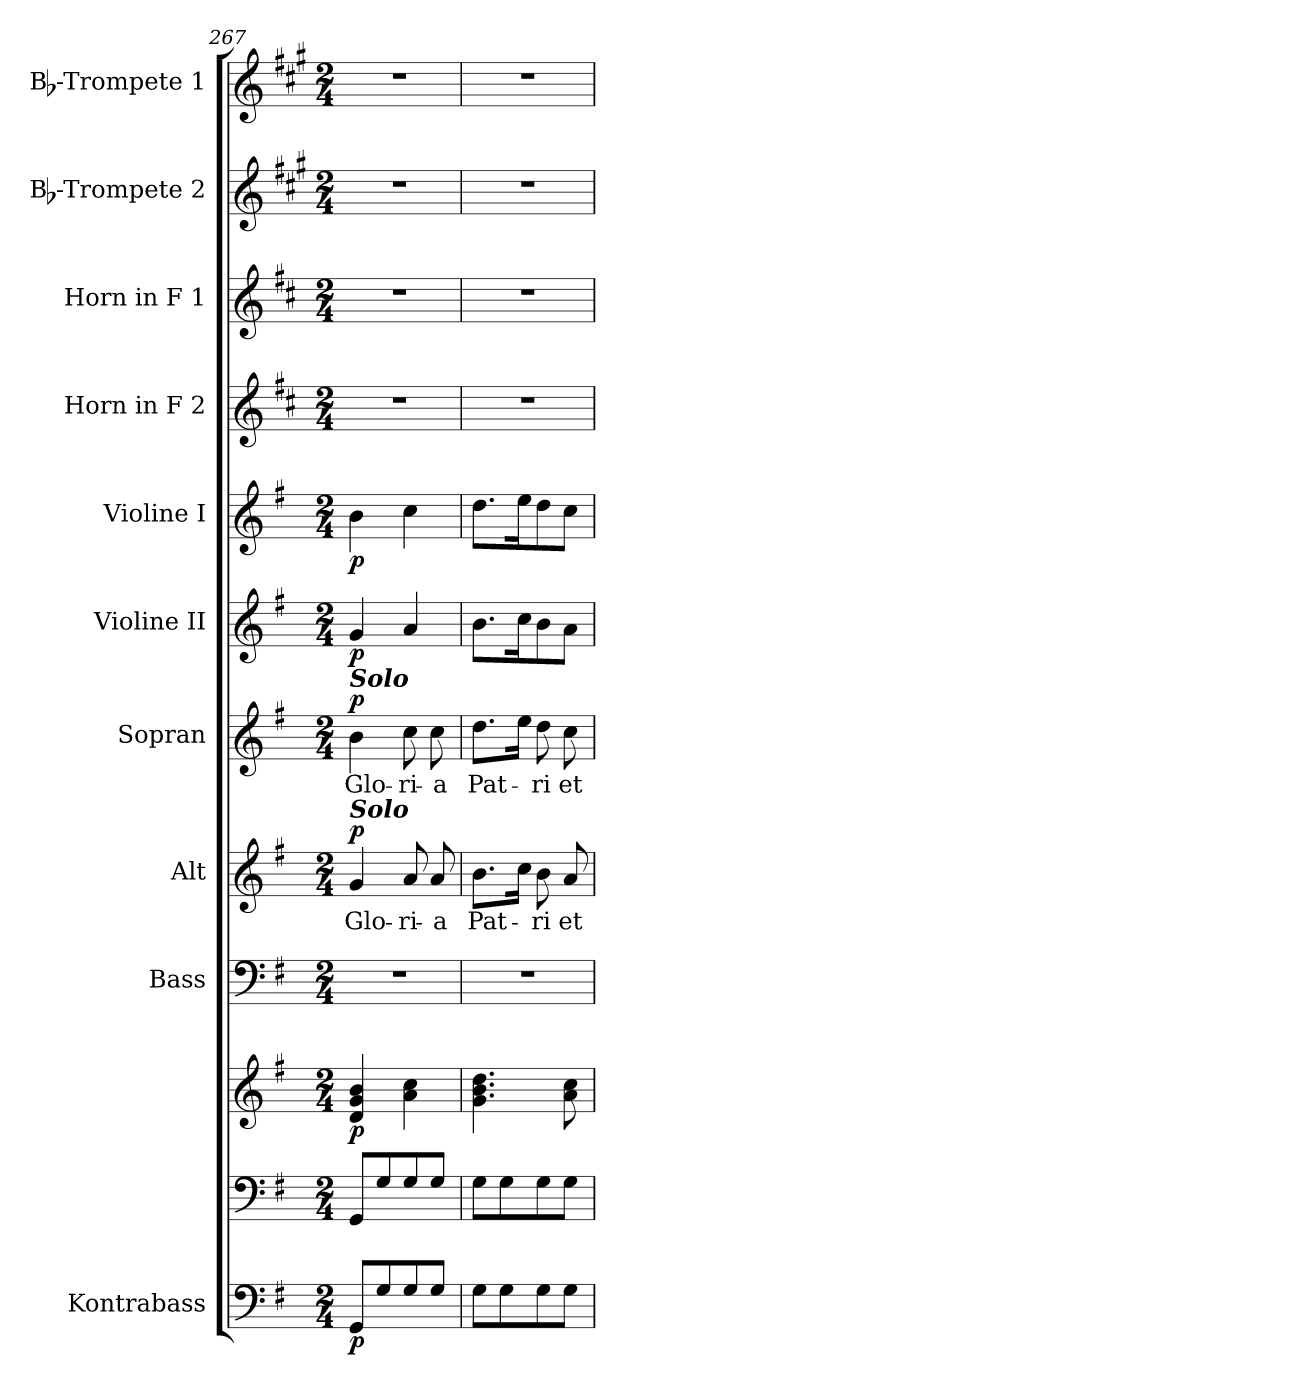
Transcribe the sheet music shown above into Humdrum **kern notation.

**kern	**dynam	**kern	**kern	**dynam	**kern	**kern	**text	**dynam	**kern	**text	**dynam	**kern	**dynam	**kern	**dynam	**kern	**kern	**kern	**kern
*part11	*part11	*part10	*part10	*part10	*part9	*part8	*part8	*part8	*part7	*part7	*part7	*part6	*part6	*part5	*part5	*part4	*part3	*part2	*part1
*staff12	*staff12	*staff11	*staff10	*staff10/11	*staff9	*staff8	*staff8	*staff8	*staff7	*staff7	*staff7	*staff6	*staff6	*staff5	*staff5	*staff4	*staff3	*staff2	*staff1
*I"Kontrabass	*	*	*	*	*I"Bass	*I"Alt	*	*	*I"Sopran	*	*	*I"Violine II	*	*I"Violine I	*	*I"Horn in F 2	*I"Horn in F 1	*I"Bb-Trompete 2	*I"Bb-Trompete 1
*I'Kb.	*	*	*	*	*I'B.	*I'A.	*	*	*I'S.	*	*	*I'Vl. II	*	*I'Vl. I	*	*	*	*I'Bb Trp. 2	*I'Bb Trp. 1
*clefF4	*	*clefF4	*clefG2	*	*clefF4	*clefG2	*	*	*clefG2	*	*	*clefG2	*	*clefG2	*	*clefG2	*clefG2	*clefG2	*clefG2
*ITrd7c12	*	*	*	*	*	*	*	*	*	*	*	*	*	*	*	*ITrd4c7	*ITrd4c7	*ITrd1c2	*ITrd1c2
*k[f#]	*	*k[f#]	*k[f#]	*	*k[f#]	*k[f#]	*	*	*k[f#]	*	*	*k[f#]	*	*k[f#]	*	*k[f#]	*k[f#]	*k[f#]	*k[f#]
*G:	*	*G:	*G:	*	*G:	*G:	*	*	*G:	*	*	*G:	*	*G:	*	*G:	*G:	*G:	*G:
*M2/4	*	*M2/4	*M2/4	*	*M2/4	*M2/4	*	*	*M2/4	*	*	*M2/4	*	*M2/4	*	*M2/4	*M2/4	*M2/4	*M2/4
=267	=267	=267	=267	=267	=267	=267	=267	=267	=267	=267	=267	=267	=267	=267	=267	=267	=267	=267	=267
!	!	!	!	!	!	!	!	!	!LO:TX:a:Bi:t=Solo	!	!	!	!	!	!	!	!	!	!
!	!	!	!	!	!	!LO:TX:a:Bi:t=Solo	!	!	!	!	!	!	!	!	!	!	!	!	!
!	!LO:DY:b	!	!	!LO:DY:b	!	!	!LO:LY:b	!LO:DY:a	!	!LO:LY:b	!LO:DY:a	!	!LO:DY:b	!	!LO:DY:b	!	!	!	!
8GGG/L	p	8GG/L	4d/ 4g/ 4b/	p	2r	4g/	Glo-	p	4b\	Glo-	p	4g/	p	4b\	p	2r	2r	2r	2r
8GG/	.	8G/	.	.	.	.	.	.	.	.	.	.	.	.	.	.	.	.	.
!	!	!	!	!	!	!	!LO:LY:b	!	!	!LO:LY:b	!	!	!	!	!	!	!	!	!
8GG/	.	8G/	4a\ 4cc\	.	.	8a/	-ri-	.	8cc\	-ri-	.	4a/	.	4cc\	.	.	.	.	.
!	!	!	!	!	!	!	!LO:LY:b	!	!	!LO:LY:b	!	!	!	!	!	!	!	!	!
8GG/J	.	8G/J	.	.	.	8a/	-a	.	8cc\	-a	.	.	.	.	.	.	.	.	.
=268	=268	=268	=268	=268	=268	=268	=268	=268	=268	=268	=268	=268	=268	=268	=268	=268	=268	=268	=268
!	!	!	!	!	!	!	!LO:LY:b	!	!	!LO:LY:b	!	!	!	!	!	!	!	!	!
8GG\L	.	8G\L	4.g\ 4.b\ 4.dd\	.	2r	8.b\L	Pat-	.	8.dd\L	Pat-	.	8.b\L	.	8.dd\L	.	2r	2r	2r	2r
8GG\	.	8G\	.	.	.	.	.	.	.	.	.	.	.	.	.	.	.	.	.
.	.	.	.	.	.	16cc\Jk	.	.	16ee\Jk	.	.	16cc\k	.	16ee\k	.	.	.	.	.
!	!	!	!	!	!	!	!LO:LY:b	!	!	!LO:LY:b	!	!	!	!	!	!	!	!	!
8GG\	.	8G\	.	.	.	8b\	-ri	.	8dd\	-ri	.	8b\	.	8dd\	.	.	.	.	.
!	!	!	!	!	!	!	!LO:LY:b	!	!	!LO:LY:b	!	!	!	!	!	!	!	!	!
8GG\J	.	8G\J	8a\ 8cc\	.	.	8a/	et	.	8cc\	et	.	8a\J	.	8cc\J	.	.	.	.	.
=	=	=	=	=	=	=	=	=	=	=	=	=	=	=	=	=	=	=	=
*-	*-	*-	*-	*-	*-	*-	*-	*-	*-	*-	*-	*-	*-	*-	*-	*-	*-	*-	*-
